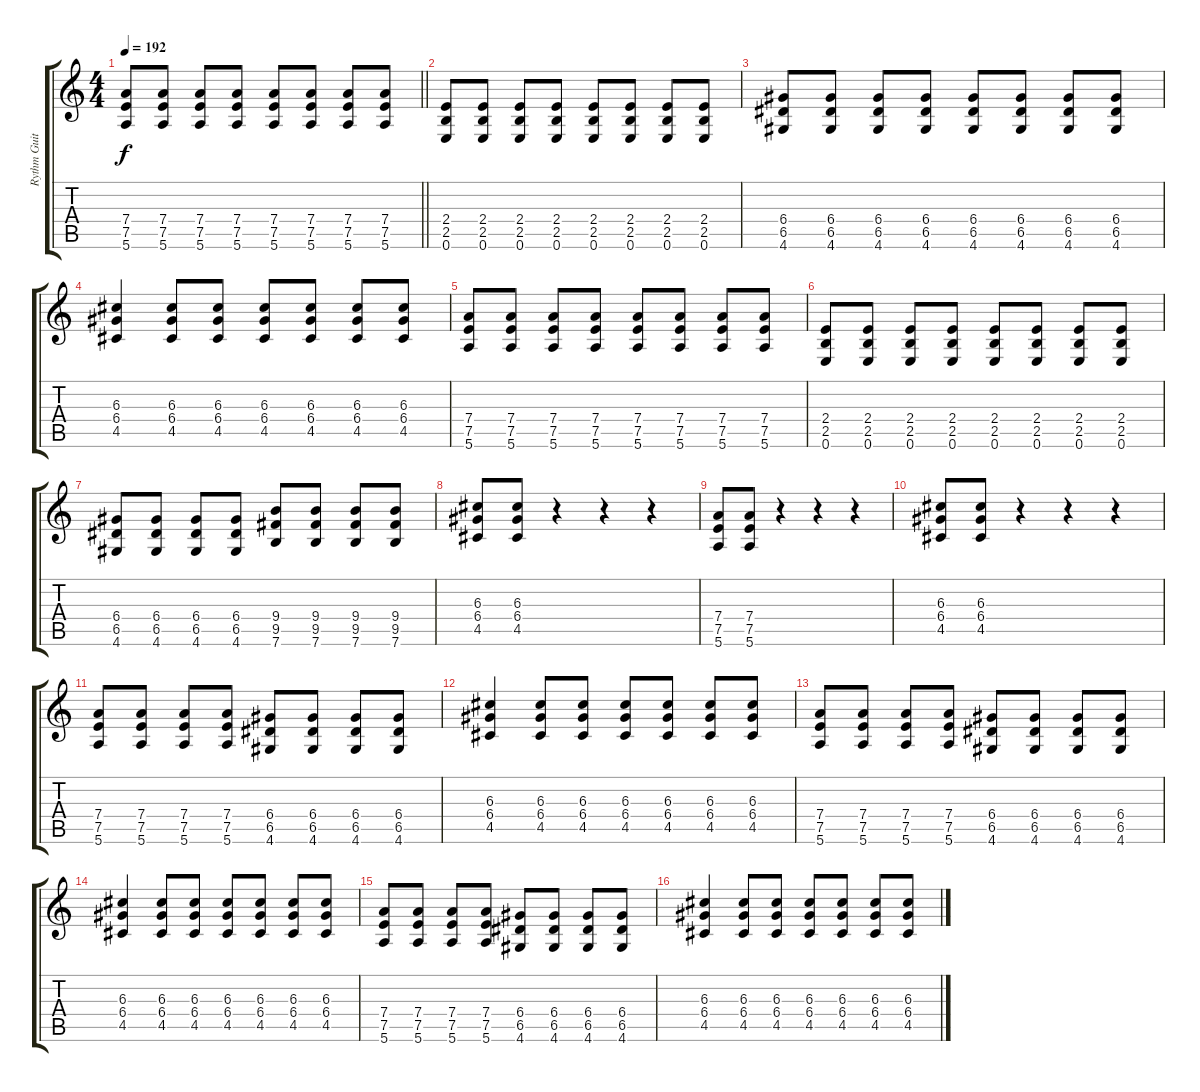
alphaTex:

\track ("Rythm Guitar" "Rythm Guit") {instrument overdrivenguitar}
\staff {score tabs}
\tuning (E4 B3 G3 D3 A2 E2) {hide}
\ts (4 4)
\tempo 192
\clef g2
\barLineRight lightlight
\ks c
(7.4 7.5 5.6).8{dy f} (7.4 7.5 5.6).8 (7.4 7.5 5.6).8 (7.4 7.5 5.6).8 (7.4 7.5 5.6).8 (7.4 7.5 5.6).8 (7.4 7.5 5.6).8 (7.4 7.5 5.6).8 |
(2.4 2.5 0.6).8 (2.4 2.5 0.6).8 (2.4 2.5 0.6).8 (2.4 2.5 0.6).8 (2.4 2.5 0.6).8 (2.4 2.5 0.6).8 (2.4 2.5 0.6).8 (2.4 2.5 0.6).8 |
(6.4 6.5 4.6).8 (6.4 6.5 4.6).8 (6.4 6.5 4.6).8 (6.4 6.5 4.6).8 (6.4 6.5 4.6).8 (6.4 6.5 4.6).8 (6.4 6.5 4.6).8 (6.4 6.5 4.6).8 |
(6.3 6.4 4.5).4 (6.3 6.4 4.5).8 (6.3 6.4 4.5).8 (6.3 6.4 4.5).8 (6.3 6.4 4.5).8 (6.3 6.4 4.5).8 (6.3 6.4 4.5).8 |
(7.4 7.5 5.6).8 (7.4 7.5 5.6).8 (7.4 7.5 5.6).8 (7.4 7.5 5.6).8 (7.4 7.5 5.6).8 (7.4 7.5 5.6).8 (7.4 7.5 5.6).8 (7.4 7.5 5.6).8 |
(2.4 2.5 0.6).8 (2.4 2.5 0.6).8 (2.4 2.5 0.6).8 (2.4 2.5 0.6).8 (2.4 2.5 0.6).8 (2.4 2.5 0.6).8 (2.4 2.5 0.6).8 (2.4 2.5 0.6).8 |
(6.4 6.5 4.6).8 (6.4 6.5 4.6).8 (6.4 6.5 4.6).8 (6.4 6.5 4.6).8 (9.4 9.5 7.6).8 (9.4 9.5 7.6).8 (9.4 9.5 7.6).8 (9.4 9.5 7.6).8 |
(6.3 6.4 4.5).8 (6.3 6.4 4.5).8 r.4 r.4 r.4 |
(7.4 7.5 5.6).8 (7.4 7.5 5.6).8 r.4 r.4 r.4 |
(6.3 6.4 4.5).8 (6.3 6.4 4.5).8 r.4 r.4 r.4 |
(7.4 7.5 5.6).8 (7.4 7.5 5.6).8 (7.4 7.5 5.6).8 (7.4 7.5 5.6).8 (6.4 6.5 4.6).8 (6.4 6.5 4.6).8 (6.4 6.5 4.6).8 (6.4 6.5 4.6).8 |
(6.3 6.4 4.5).4 (6.3 6.4 4.5).8 (6.3 6.4 4.5).8 (6.3 6.4 4.5).8 (6.3 6.4 4.5).8 (6.3 6.4 4.5).8 (6.3 6.4 4.5).8 |
(7.4 7.5 5.6).8 (7.4 7.5 5.6).8 (7.4 7.5 5.6).8 (7.4 7.5 5.6).8 (6.4 6.5 4.6).8 (6.4 6.5 4.6).8 (6.4 6.5 4.6).8 (6.4 6.5 4.6).8 |
(6.3 6.4 4.5).4 (6.3 6.4 4.5).8 (6.3 6.4 4.5).8 (6.3 6.4 4.5).8 (6.3 6.4 4.5).8 (6.3 6.4 4.5).8 (6.3 6.4 4.5).8 |
(7.4 7.5 5.6).8 (7.4 7.5 5.6).8 (7.4 7.5 5.6).8 (7.4 7.5 5.6).8 (6.4 6.5 4.6).8 (6.4 6.5 4.6).8 (6.4 6.5 4.6).8 (6.4 6.5 4.6).8 |
(6.3 6.4 4.5).4 (6.3 6.4 4.5).8 (6.3 6.4 4.5).8 (6.3 6.4 4.5).8 (6.3 6.4 4.5).8 (6.3 6.4 4.5).8 (6.3 6.4 4.5).8
